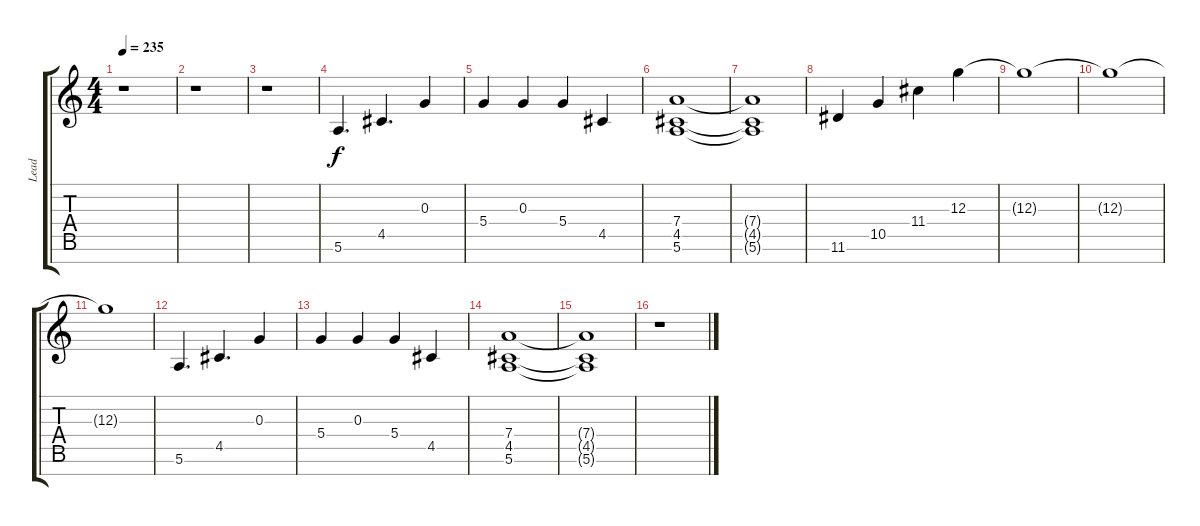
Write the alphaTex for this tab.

\track ("Lead" "Lead") {instrument distortionguitar}
\staff {score tabs}
\tuning (E4 B3 G3 D3 A2 E2 B1) {hide}
\ts (4 4)
\tempo 235
\clef g2
\ks c
r.1{dy f} |
r.1 |
r.1 |
5.6.4{d} 4.5.4{d} 0.3.4 |
5.4.4 0.3.4 5.4.4 4.5.4 |
(7.4 4.5 5.6).1 |
(7.4{t} 4.5{t} 5.6{t}).1 |
11.6.4 10.5.4 11.4.4 12.3.4 |
12.3{t}.1 |
12.3{t}.1 |
12.3{t}.1 |
5.6.4{d} 4.5.4{d} 0.3.4 |
5.4.4 0.3.4 5.4.4 4.5.4 |
(7.4 4.5 5.6).1 |
(7.4{t} 4.5{t} 5.6{t}).1 |
r.1
